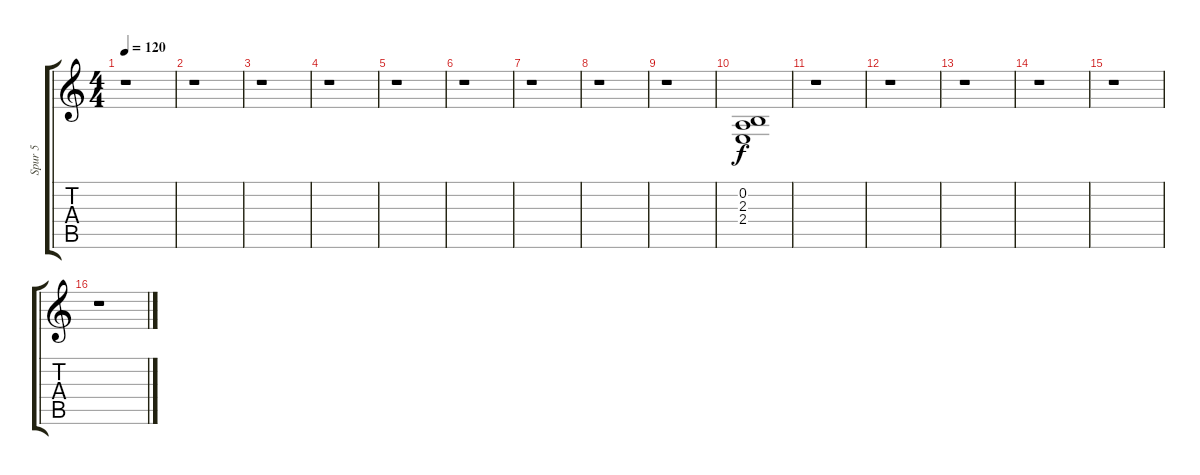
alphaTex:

\track ("Spur 5" "Spur 5") {instrument synthstrings1}
\staff {score tabs}
\tuning (E4 B3 G3 D3 A2 E2) {hide}
\ts (4 4)
\tempo 120
\clef g2
\ks c
r.1{dy f instrument synthstrings1} |
r.1 |
r.1 |
r.1 |
r.1 |
r.1 |
r.1 |
r.1 |
r.1 |
(0.2 2.3 2.4).1{volume 5} |
r.1 |
r.1 |
r.1 |
r.1 |
r.1 |
r.1
